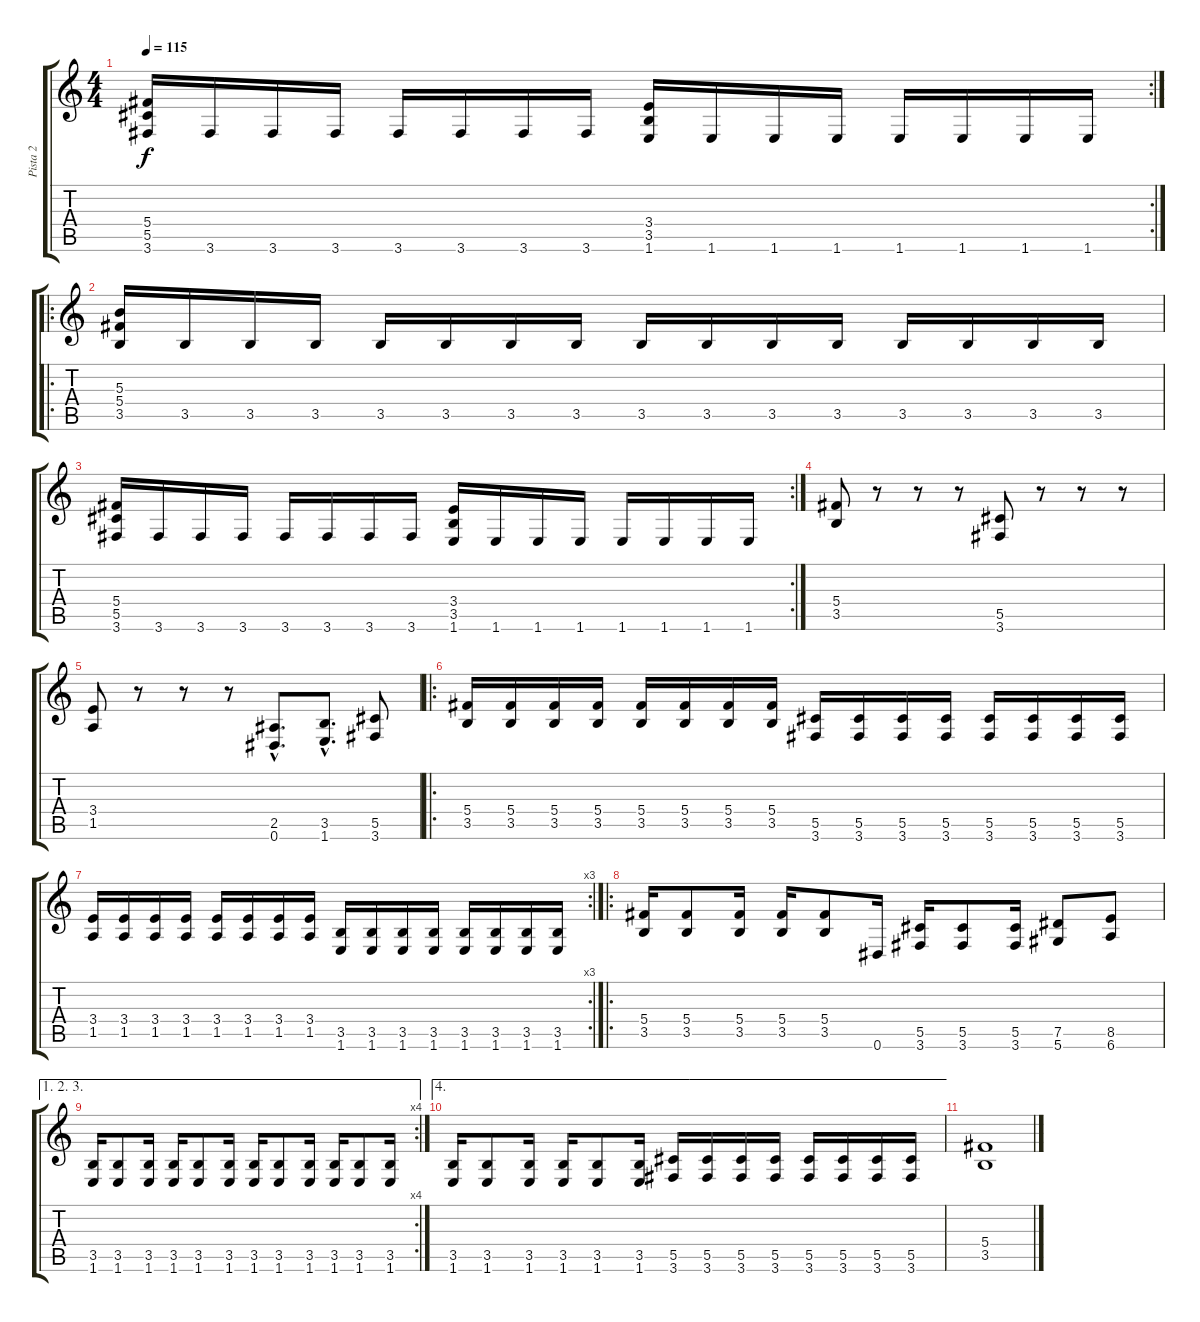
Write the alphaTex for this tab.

\track ("Pista 2" "Pista 2") {instrument distortionguitar}
\staff {score tabs}
\tuning (Eb4 Bb3 Gb3 Db3 Ab2 Eb2) {hide}
\rc 2
\ts (4 4)
\tempo 115
\clef g2
\ks c
(5.4 5.5 3.6).16{dy f} 3.6.16 3.6.16 3.6.16 3.6.16 3.6.16 3.6.16 3.6.16 (3.4 3.5 1.6).16 1.6.16 1.6.16 1.6.16 1.6.16 1.6.16 1.6.16 1.6.16 |
\ro
(5.3 5.4 3.5).16 3.5.16 3.5.16 3.5.16 3.5.16 3.5.16 3.5.16 3.5.16 3.5.16 3.5.16 3.5.16 3.5.16 3.5.16 3.5.16 3.5.16 3.5.16 |
\rc 2
(5.4 5.5 3.6).16 3.6.16 3.6.16 3.6.16 3.6.16 3.6.16 3.6.16 3.6.16 (3.4 3.5 1.6).16 1.6.16 1.6.16 1.6.16 1.6.16 1.6.16 1.6.16 1.6.16 |
(5.4 3.5).8 r.8 r.8 r.8 (5.5 3.6).8 r.8 r.8 r.8 |
(3.4 1.5).8 r.8 r.8 r.8 (2.5{hac} 0.6{hac}).8{d} (3.5{hac} 1.6{hac}).8{d} (5.5 3.6).8 |
\ro
(5.4 3.5).16 (5.4 3.5).16 (5.4 3.5).16 (5.4 3.5).16 (5.4 3.5).16 (5.4 3.5).16 (5.4 3.5).16 (5.4 3.5).16 (5.5 3.6).16 (5.5 3.6).16 (5.5 3.6).16 (5.5 3.6).16 (5.5 3.6).16 (5.5 3.6).16 (5.5 3.6).16 (5.5 3.6).16 |
\rc 3
(3.4 1.5).16 (3.4 1.5).16 (3.4 1.5).16 (3.4 1.5).16 (3.4 1.5).16 (3.4 1.5).16 (3.4 1.5).16 (3.4 1.5).16 (3.5 1.6).16 (3.5 1.6).16 (3.5 1.6).16 (3.5 1.6).16 (3.5 1.6).16 (3.5 1.6).16 (3.5 1.6).16 (3.5 1.6).16 |
\ro
(5.4 3.5).16 (5.4 3.5).8 (5.4 3.5).16 (5.4 3.5).16 (5.4 3.5).8 0.6.16 (5.5 3.6).16 (5.5 3.6).8 (5.5 3.6).16 (7.5 5.6).8 (8.5 6.6).8 |
\ae (1 2 3)
\rc 4
(3.5 1.6).16 (3.5 1.6).8 (3.5 1.6).16 (3.5 1.6).16 (3.5 1.6).8 (3.5 1.6).16 (3.5 1.6).16 (3.5 1.6).8 (3.5 1.6).16 (3.5 1.6).16 (3.5 1.6).8 (3.5 1.6).16 |
\ae 4
(3.5 1.6).16 (3.5 1.6).8 (3.5 1.6).16 (3.5 1.6).16 (3.5 1.6).8 (3.5 1.6).16 (5.5 3.6).16 (5.5 3.6).16 (5.5 3.6).16 (5.5 3.6).16 (5.5 3.6).16 (5.5 3.6).16 (5.5 3.6).16 (5.5 3.6).16 |
(5.4 3.5).1{volume 0}
